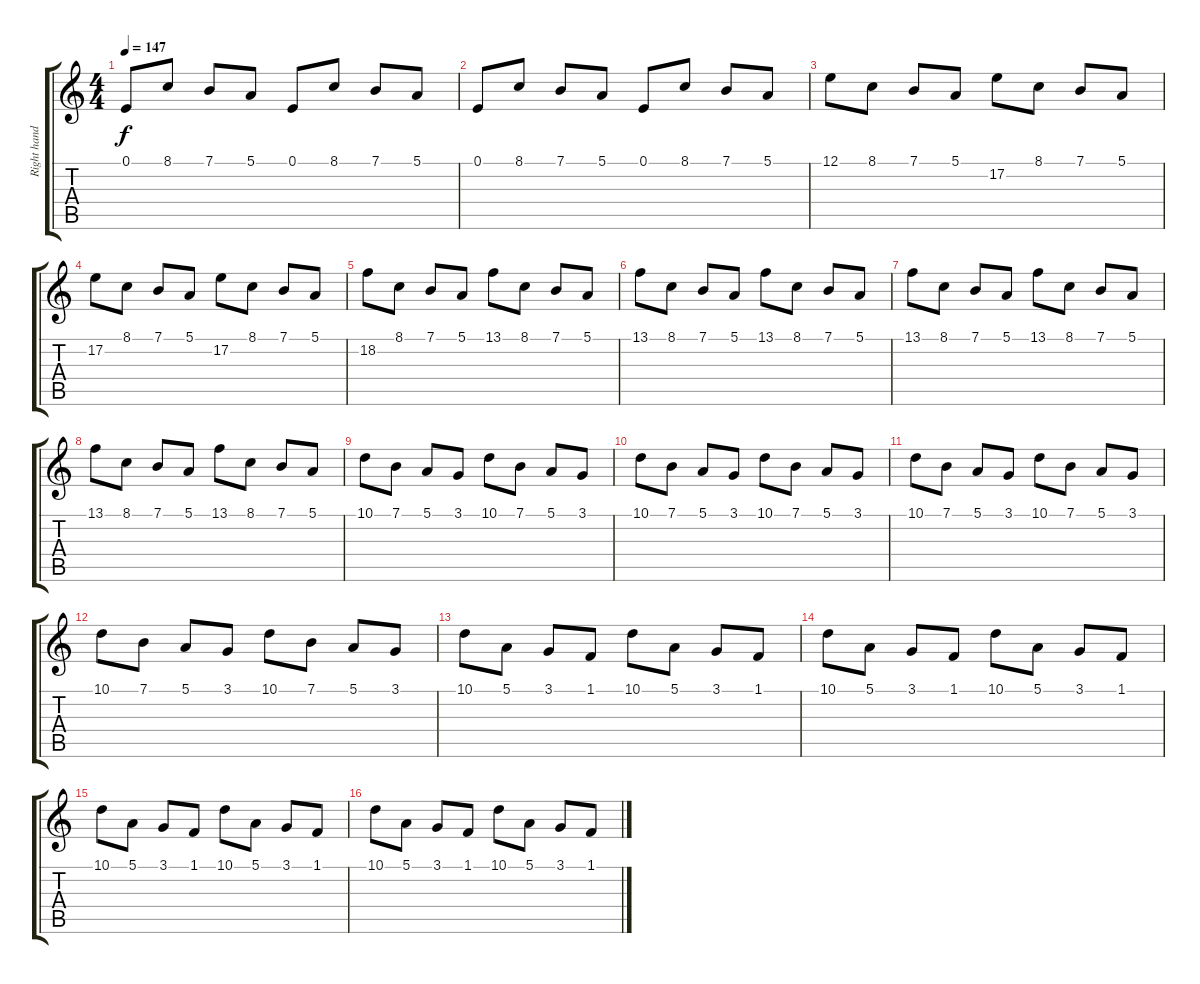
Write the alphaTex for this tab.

\track ("Right hand piano" "Right hand") {instrument electricgrandpiano}
\staff {score tabs}
\tuning (E4 B3 G3 D3 A2 E2) {hide}
\ts (4 4)
\tempo 147
\clef g2
\ks c
0.1.8{dy f} 8.1.8 7.1.8 5.1.8 0.1.8 8.1.8 7.1.8 5.1.8 |
0.1.8 8.1.8 7.1.8 5.1.8 0.1.8 8.1.8 7.1.8 5.1.8 |
12.1.8 8.1.8 7.1.8 5.1.8 17.2.8 8.1.8 7.1.8 5.1.8 |
17.2.8 8.1.8 7.1.8 5.1.8 17.2.8 8.1.8 7.1.8 5.1.8 |
18.2.8 8.1.8 7.1.8 5.1.8 13.1.8 8.1.8 7.1.8 5.1.8 |
13.1.8 8.1.8 7.1.8 5.1.8 13.1.8 8.1.8 7.1.8 5.1.8 |
13.1.8 8.1.8 7.1.8 5.1.8 13.1.8 8.1.8 7.1.8 5.1.8 |
13.1.8 8.1.8 7.1.8 5.1.8 13.1.8 8.1.8 7.1.8 5.1.8 |
10.1.8 7.1.8 5.1.8 3.1.8 10.1.8 7.1.8 5.1.8 3.1.8 |
10.1.8 7.1.8 5.1.8 3.1.8 10.1.8 7.1.8 5.1.8 3.1.8 |
10.1.8 7.1.8 5.1.8 3.1.8 10.1.8 7.1.8 5.1.8 3.1.8 |
10.1.8 7.1.8 5.1.8 3.1.8 10.1.8 7.1.8 5.1.8 3.1.8 |
10.1.8 5.1.8 3.1.8 1.1.8 10.1.8 5.1.8 3.1.8 1.1.8 |
10.1.8 5.1.8 3.1.8 1.1.8 10.1.8 5.1.8 3.1.8 1.1.8 |
10.1.8 5.1.8 3.1.8 1.1.8 10.1.8 5.1.8 3.1.8 1.1.8 |
10.1.8 5.1.8 3.1.8 1.1.8 10.1.8 5.1.8 3.1.8 1.1.8
